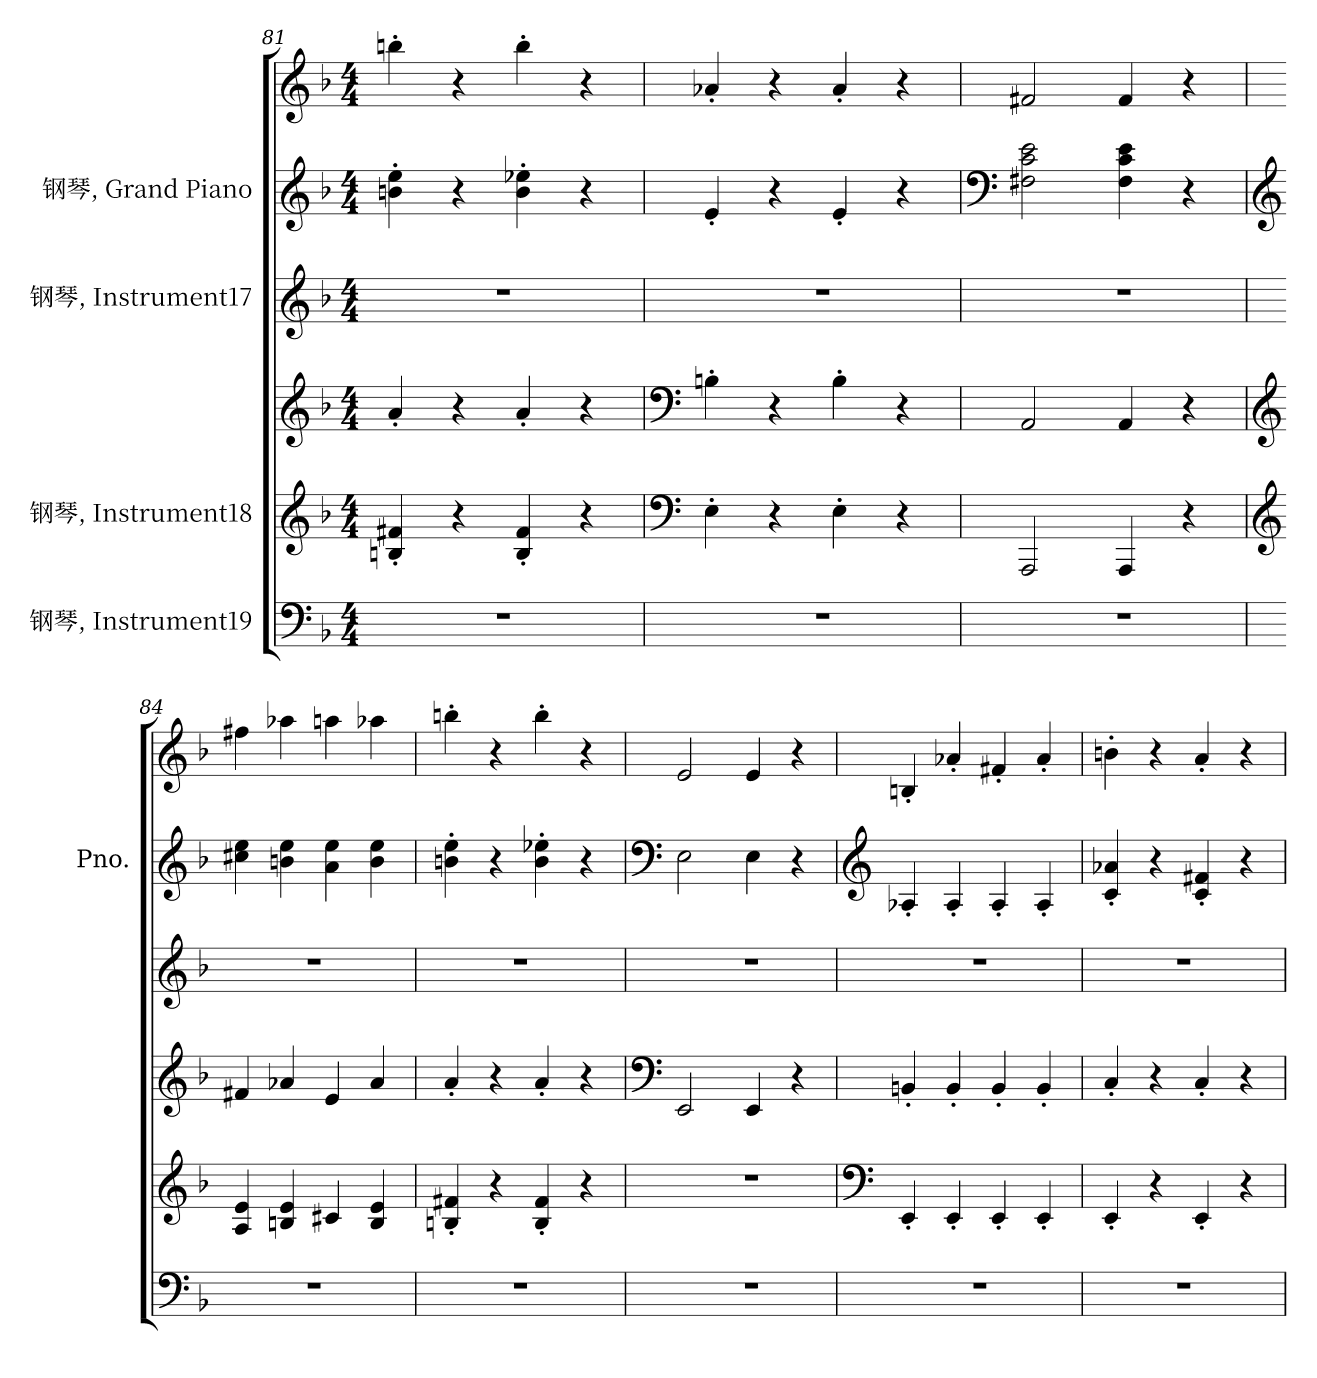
**kern	**kern	**kern	**kern	**kern	**kern
*part4	*part3	*part3	*part2	*part1	*part1
*staff6	*staff5	*staff4	*staff3	*staff2	*staff1
*I"钢琴, Instrument19	*I"钢琴, Instrument18	*	*I"钢琴, Instrument17	*I"钢琴, Grand Piano	*
*	*	*	*	*I'Pno.	*
*clefF4	*clefG2	*clefG2	*clefG2	*clefG2	*clefG2
*k[b-]	*k[b-]	*k[b-]	*k[b-]	*k[b-]	*k[b-]
*M4/4	*M4/4	*M4/4	*M4/4	*M4/4	*M4/4
=81	=81	=81	=81	=81	=81
1r	4Bn/' 4f#X/'	4a'/	1r	4bn\' 4ee\'	4bbn'\
.	4r	4r	.	4r	4r
.	4B/' 4f#/'	4a'/	.	4b\' 4ee-X\'	4bb'\
.	4r	4r	.	4r	4r
!!LO:LB:g=z
=82	=82	=82	=82	=82	=82
*	*clefF4	*clefF4	*	*	*
1r	4E'\	4Bn'\	1r	4e'/	4a-X'/
.	4r	4r	.	4r	4r
.	4E'\	4B'\	.	4e'/	4a-'/
.	4r	4r	.	4r	4r
=83	=83	=83	=83	=83	=83
*	*	*	*	*clefF4	*
1r	2AAA/	2AA/	1r	2F#X\ 2c\ 2e\	2f#X/
.	4AAA/	4AA/	.	4F#\ 4c\ 4e\	4f#/
.	4r	4r	.	4r	4r
=84	=84	=84	=84	=84	=84
*	*clefG2	*clefG2	*	*clefG2	*
1r	4A/ 4e/	4f#X/	1r	4cc#X\ 4ee\	4ff#X\
.	4Bn/ 4e/	4a-X/	.	4bn\ 4ee\	4aa-X\
.	4c#X/	4e/	.	4a\ 4ee\	4aan\
.	4B/ 4e/	4a-/	.	4b\ 4ee\	4aa-X\
=85	=85	=85	=85	=85	=85
1r	4Bn/' 4f#X/'	4a'/	1r	4bn\' 4ee\'	4bbn'\
.	4r	4r	.	4r	4r
.	4B/' 4f#/'	4a'/	.	4b\' 4ee-X\'	4bb'\
.	4r	4r	.	4r	4r
=86	=86	=86	=86	=86	=86
*	*	*clefF4	*	*clefF4	*
1r	1r	2EE/	1r	2E\	2e/
.	.	4EE/	.	4E\	4e/
.	.	4r	.	4r	4r
=87	=87	=87	=87	=87	=87
*	*clefF4	*	*	*clefG2	*
1r	4EE'/	4BBn'/	1r	4A-X'/	4Bn'/
.	4EE'/	4BB'/	.	4A-'/	4a-X'/
.	4EE'/	4BB'/	.	4A-'/	4f#X'/
.	4EE'/	4BB'/	.	4A-'/	4a-'/
!!LO:PB:g=z
=88	=88	=88	=88	=88	=88
1r	4EE'/	4C'/	1r	4c/' 4a-X/'	4bn'\
.	4r	4r	.	4r	4r
.	4EE'/	4C'/	.	4c/' 4f#X/'	4a'/
.	4r	4r	.	4r	4r
=	=	=	=	=	=
*-	*-	*-	*-	*-	*-
